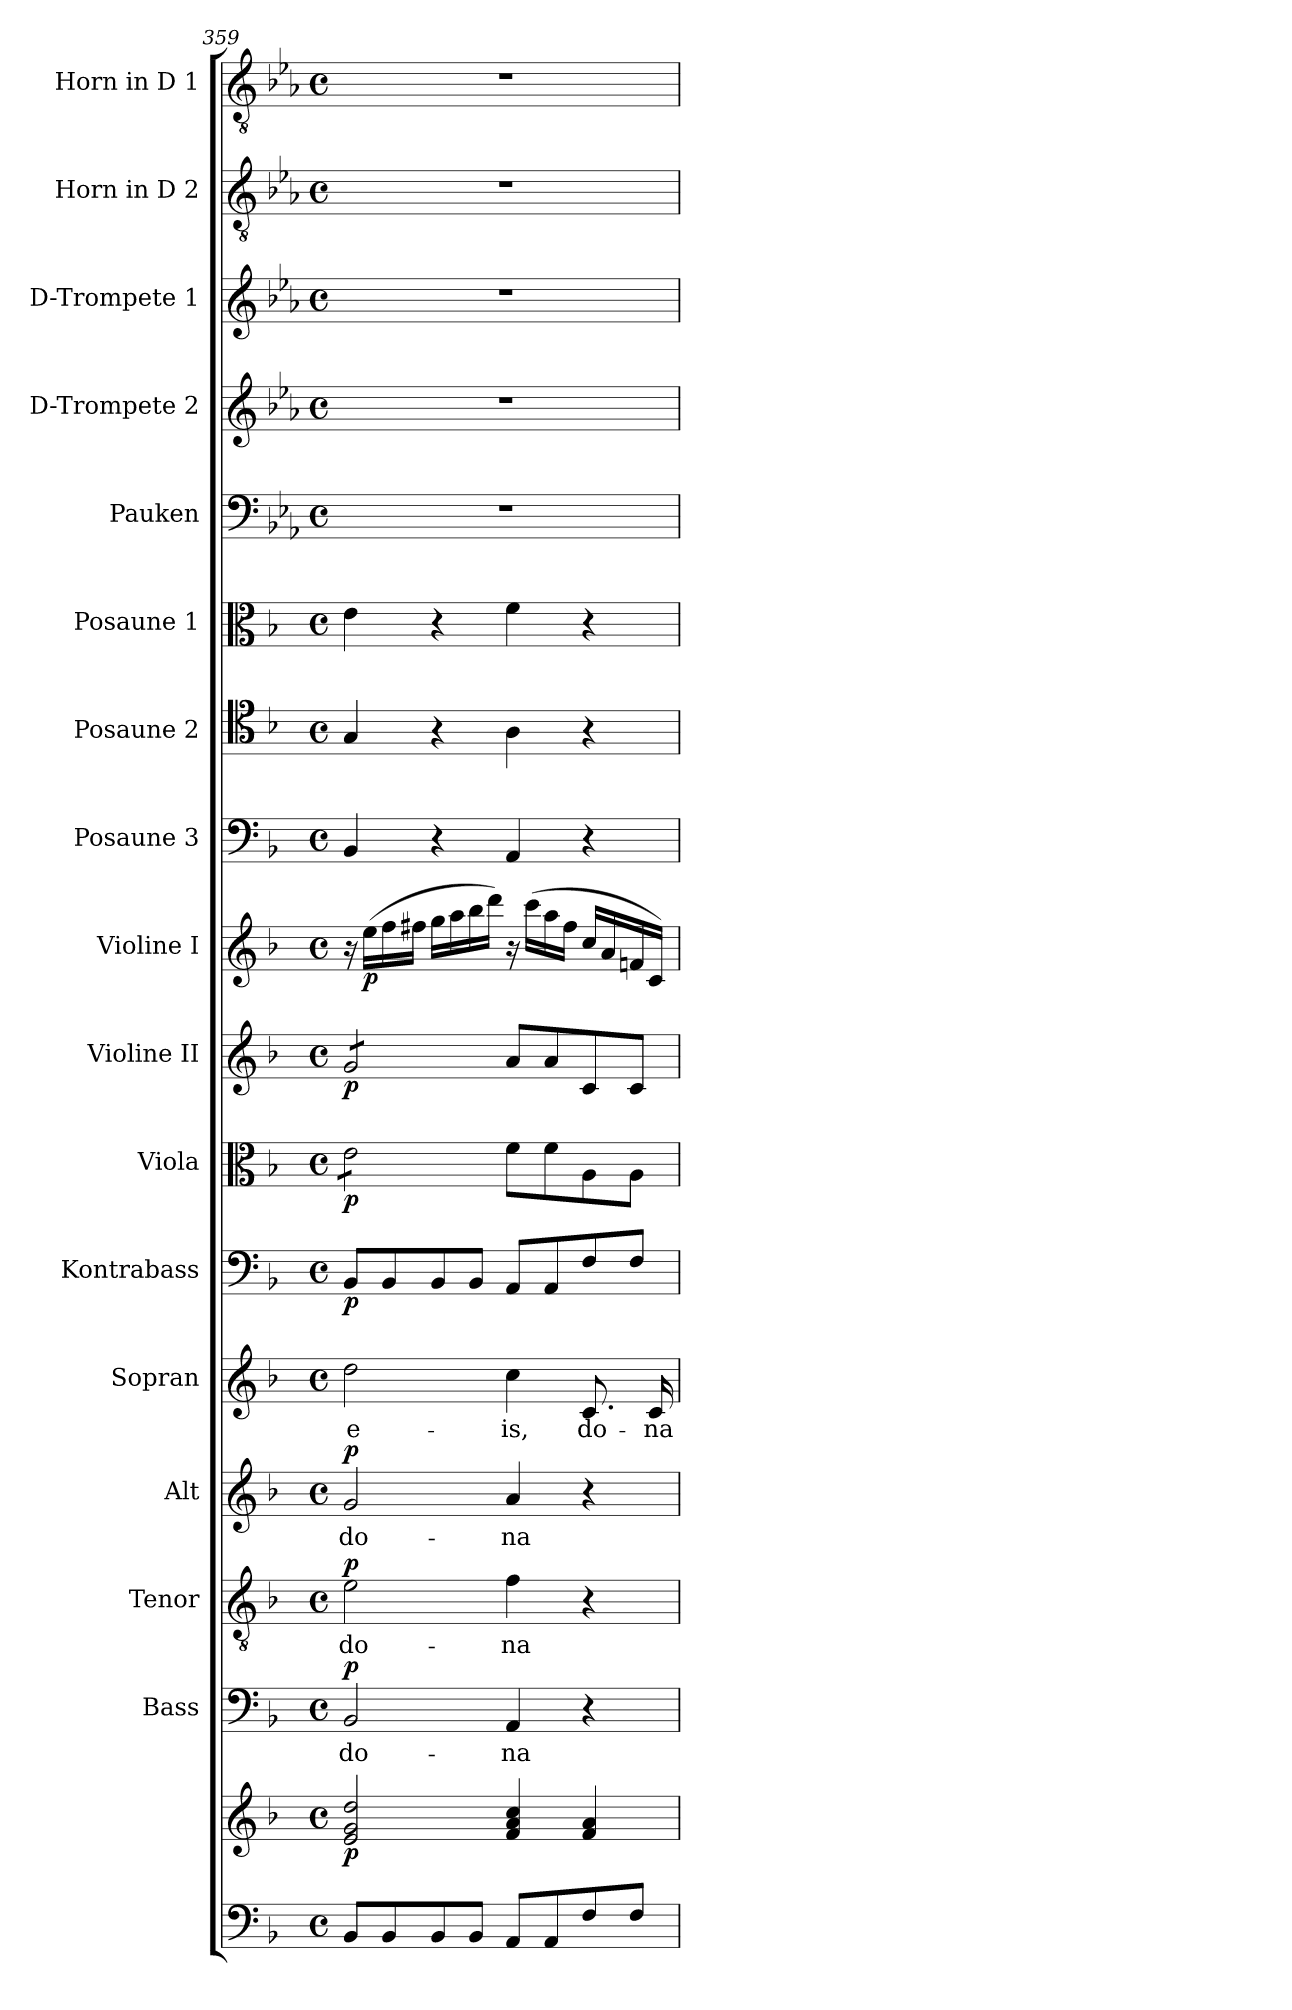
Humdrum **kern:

**kern	**kern	**dynam	**kern	**text	**dynam	**kern	**text	**dynam	**kern	**text	**dynam	**kern	**text	**kern	**dynam	**kern	**dynam	**kern	**dynam	**kern	**dynam	**kern	**kern	**kern	**kern	**kern	**kern	**kern	**kern
*part17	*part17	*part17	*part16	*part16	*part16	*part15	*part15	*part15	*part14	*part14	*part14	*part13	*part13	*part12	*part12	*part11	*part11	*part10	*part10	*part9	*part9	*part8	*part7	*part6	*part5	*part4	*part3	*part2	*part1
*staff18	*staff17	*staff17/18	*staff16	*staff16	*staff16	*staff15	*staff15	*staff15	*staff14	*staff14	*staff14	*staff13	*staff13	*staff12	*staff12	*staff11	*staff11	*staff10	*staff10	*staff9	*staff9	*staff8	*staff7	*staff6	*staff5	*staff4	*staff3	*staff2	*staff1
*	*	*	*I"Bass	*	*	*I"Tenor	*	*	*I"Alt	*	*	*I"Sopran	*	*I"Kontrabass	*	*I"Viola	*	*I"Violine II	*	*I"Violine I	*	*I"Posaune 3	*I"Posaune 2	*I"Posaune 1	*I"Pauken	*I"D-Trompete 2	*I"D-Trompete 1	*I"Horn in D 2	*I"Horn in D 1
*	*	*	*I'B.	*	*	*I'T.	*	*	*I'A.	*	*	*I'S.	*	*I'Kb.	*	*I'Vla.	*	*I'Vl. II	*	*I'Vl. I	*	*I'Pos. 3	*I'Pos. 2	*I'Pos. 1	*I'Pk.	*I'D Trp. 2	*I'D Trp. 1	*I'Hrn. 2	*I'Hrn. 1
*clefF4	*clefG2	*	*clefF4	*	*	*clefGv2	*	*	*clefG2	*	*	*clefG2	*	*clefF4	*	*clefC3	*	*clefG2	*	*clefG2	*	*clefF4	*clefC4	*clefC3	*clefF4	*clefG2	*clefG2	*clefGv2	*clefGv2
*	*	*	*	*	*	*	*	*	*	*	*	*	*	*ITrd7c12	*	*	*	*	*	*	*	*	*	*	*ITrd-1c-2	*ITrd-1c-2	*ITrd-1c-2	*ITrd-1c-2	*ITrd-1c-2
*k[b-]	*k[b-]	*	*k[b-]	*	*	*k[b-]	*	*	*k[b-]	*	*	*k[b-]	*	*k[b-]	*	*k[b-]	*	*k[b-]	*	*k[b-]	*	*k[b-]	*k[b-]	*k[b-]	*k[b-]	*k[b-]	*k[b-]	*k[b-]	*k[b-]
*F:	*F:	*	*F:	*	*	*F:	*	*	*F:	*	*	*F:	*	*F:	*	*F:	*	*F:	*	*F:	*	*F:	*F:	*F:	*F:	*F:	*F:	*F:	*F:
*M4/4	*M4/4	*	*M4/4	*	*	*M4/4	*	*	*M4/4	*	*	*M4/4	*	*M4/4	*	*M4/4	*	*M4/4	*	*M4/4	*	*M4/4	*M4/4	*M4/4	*M4/4	*M4/4	*M4/4	*M4/4	*M4/4
*met(c)	*met(c)	*	*met(c)	*	*	*met(c)	*	*	*met(c)	*	*	*met(c)	*	*met(c)	*	*met(c)	*	*met(c)	*	*met(c)	*	*met(c)	*met(c)	*met(c)	*met(c)	*met(c)	*met(c)	*met(c)	*met(c)
=359	=359	=359	=359	=359	=359	=359	=359	=359	=359	=359	=359	=359	=359	=359	=359	=359	=359	=359	=359	=359	=359	=359	=359	=359	=359	=359	=359	=359	=359
!	!	!LO:DY:b	!	!LO:LY:b	!LO:DY:a	!	!LO:LY:b	!LO:DY:a	!	!LO:LY:b	!LO:DY:a	!	!LO:LY:b	!	!LO:DY:b	!	!LO:DY:b	!	!LO:DY:b	!	!	!	!	!	!	!	!	!	!
*	*	*	*	*	*	*	*	*	*	*	*	*	*	*	*	*tremolo	*	*	*	*	*	*	*	*	*	*	*	*	*
*	*	*	*	*	*	*	*	*	*	*	*	*	*	*	*	*	*	*tremolo	*	*	*	*	*	*	*	*	*	*	*
8BB-/L	2e/ 2g/ 2dd/	p	2BB-/	do-	p	2e\	do-	p	2g/	do-	p	2dd\	e-	8BBB-/L	p	8e\L	p	8g/L	p	16r	.	4BB-/	4G/	4e\	1r	1r	1r	1r	1r
!	!	!	!	!	!	!	!	!	!	!	!	!	!	!	!	!	!	!	!	!	!LO:DY:b	!	!	!	!	!	!	!	!
.	.	.	.	.	.	.	.	.	.	.	.	.	.	.	.	.	.	.	.	(>16ee\LL	p	.	.	.	.	.	.	.	.
8BB-/	.	.	.	.	.	.	.	.	.	.	.	.	.	8BBB-/	.	8e\	.	8g/	.	16ff\	.	.	.	.	.	.	.	.	.
.	.	.	.	.	.	.	.	.	.	.	.	.	.	.	.	.	.	.	.	16ff#X\JJ	.	.	.	.	.	.	.	.	.
8BB-/	.	.	.	.	.	.	.	.	.	.	.	.	.	8BBB-/	.	8e\	.	8g/	.	16gg\LL	.	4r	4r	4r	.	.	.	.	.
.	.	.	.	.	.	.	.	.	.	.	.	.	.	.	.	.	.	.	.	16aa\	.	.	.	.	.	.	.	.	.
8BB-/J	.	.	.	.	.	.	.	.	.	.	.	.	.	8BBB-/J	.	8e\J	.	8g/J	.	16bb-\	.	.	.	.	.	.	.	.	.
*	*	*	*	*	*	*	*	*	*	*	*	*	*	*	*	*	*	*Xtremolo	*	*	*	*	*	*	*	*	*	*	*
*	*	*	*	*	*	*	*	*	*	*	*	*	*	*	*	*Xtremolo	*	*	*	*	*	*	*	*	*	*	*	*	*
.	.	.	.	.	.	.	.	.	.	.	.	.	.	.	.	.	.	.	.	16ddd\JJ)	.	.	.	.	.	.	.	.	.
!	!	!	!	!LO:LY:b	!	!	!LO:LY:b	!	!	!LO:LY:b	!	!	!LO:LY:b	!	!	!	!	!	!	!	!	!	!	!	!	!	!	!	!
8AA/L	4f/ 4a/ 4cc/	.	4AA/	-na	.	4f\	-na	.	4a/	-na	.	4cc\	-is,	8AAA/L	.	8f\L	.	8a/L	.	16r	.	4AA/	4A\	4f\	.	.	.	.	.
.	.	.	.	.	.	.	.	.	.	.	.	.	.	.	.	.	.	.	.	(>16ccc\LL	.	.	.	.	.	.	.	.	.
8AA/	.	.	.	.	.	.	.	.	.	.	.	.	.	8AAA/	.	8f\	.	8a/	.	16aa\	.	.	.	.	.	.	.	.	.
.	.	.	.	.	.	.	.	.	.	.	.	.	.	.	.	.	.	.	.	16ff#\JJ	.	.	.	.	.	.	.	.	.
!	!	!	!	!	!	!	!	!	!	!	!	!	!LO:LY:b	!	!	!	!	!	!	!	!	!	!	!	!	!	!	!	!
8F/	4f/ 4a/	.	4r	.	.	4r	.	.	4r	.	.	8.c/	do-	8FF/	.	8A\	.	8c/	.	16cc/LL	.	4r	4r	4r	.	.	.	.	.
.	.	.	.	.	.	.	.	.	.	.	.	.	.	.	.	.	.	.	.	16a/	.	.	.	.	.	.	.	.	.
8F/J	.	.	.	.	.	.	.	.	.	.	.	.	.	8FF/J	.	8A\J	.	8c/J	.	16fn/	.	.	.	.	.	.	.	.	.
!	!	!	!	!	!	!	!	!	!	!	!	!	!LO:LY:b	!	!	!	!	!	!	!	!	!	!	!	!	!	!	!	!
.	.	.	.	.	.	.	.	.	.	.	.	16c/	-na	.	.	.	.	.	.	16c/JJ)	.	.	.	.	.	.	.	.	.
=	=	=	=	=	=	=	=	=	=	=	=	=	=	=	=	=	=	=	=	=	=	=	=	=	=	=	=	=	=
*-	*-	*-	*-	*-	*-	*-	*-	*-	*-	*-	*-	*-	*-	*-	*-	*-	*-	*-	*-	*-	*-	*-	*-	*-	*-	*-	*-	*-	*-
